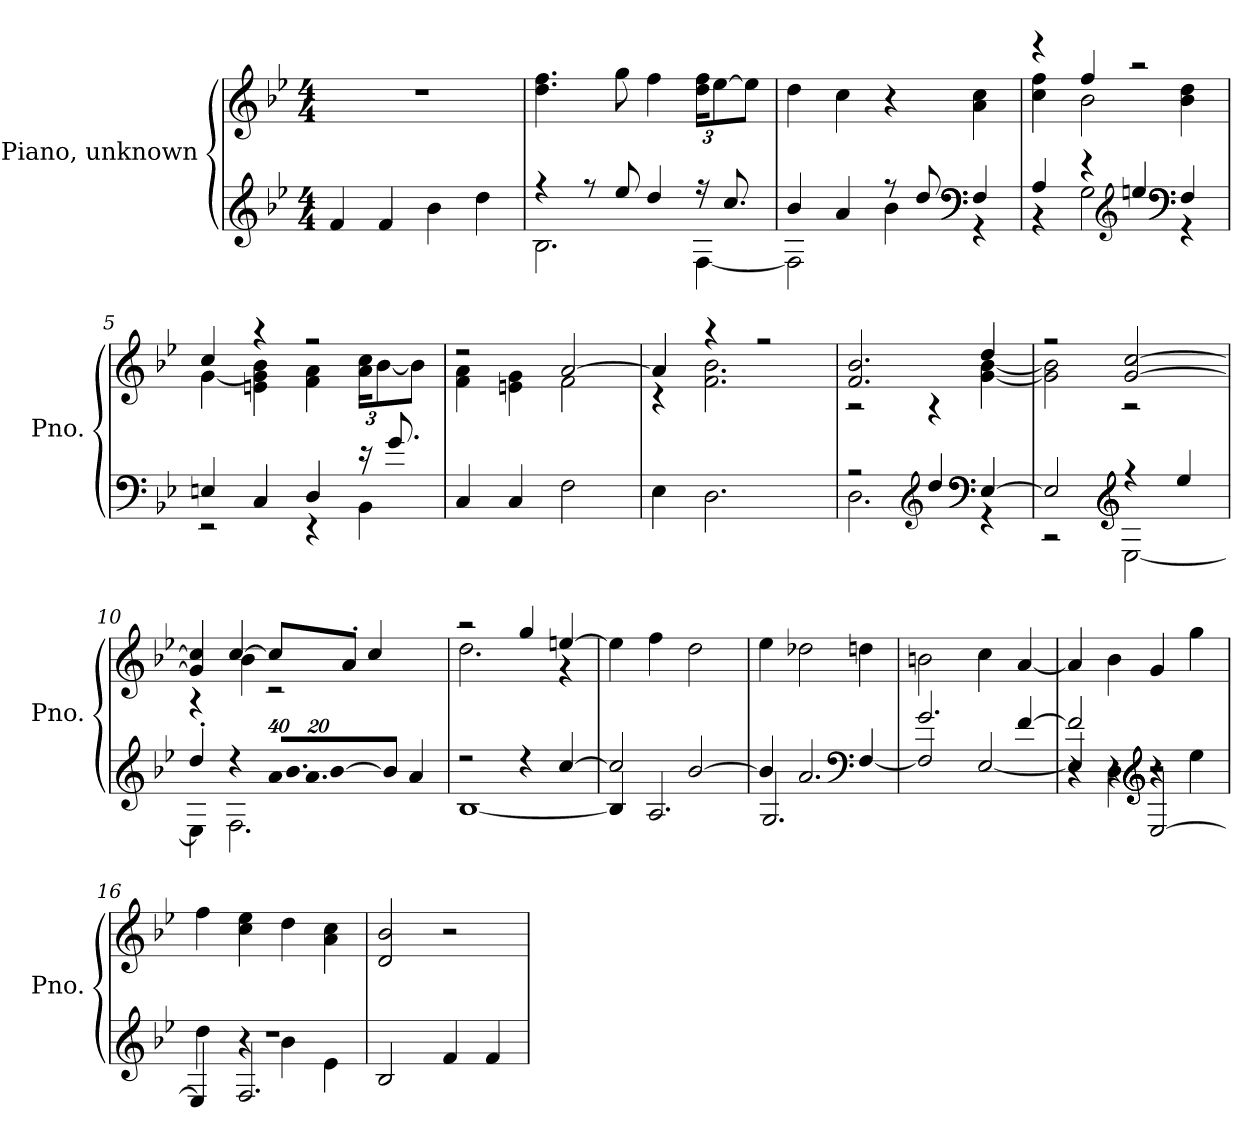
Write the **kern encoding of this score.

**kern	**kern
*part1	*part1
*staff2	*staff1
*I"Piano, unknown	*
*I'Pno.	*
*clefG2	*clefG2
*k[b-e-]	*k[b-e-]
*M4/4	*M4/4
*MM120	*MM120
=1	=1
4f/	1r
4f/	.
4b-\	.
4dd\	.
=2	=2
*^	*
4r	2.B-\	4.dd\ 4.ff\
8r	.	.
8ee-/	.	8gg\
4dd/	.	4ff\
*	*	*Xbrackettup
16r	[4F\	24dd\ 24ff\KL
.	.	[12ee-\
8.cc/	.	.
.	.	8ee-\J]
=3	=3	=3
4b-/	2F\]	4dd\
4a/	.	4cc\
8r	4b-\	4r
8dd/	.	.
*clefF4	*	*
4F/	4r	4a\ 4cc\
=4	=4	=4
*	*	*^
4A/	4r	4r	4cc\ 4ff\
4r	2G\	4ff/	2b-\
*clefG2	*	*	*
4een/	.	2r	.
*clefF4	*	*	*
4F/	4r	.	4b-\ 4dd\
=5	=5	=5	=5
4En/	2r	4cc/	[4g\
4C/	.	4r	4en\ 4g\] 4b-\
4D/	4r	2r	4f\ 4a\
16r	4BB-\	.	24a\ 24cc\KL
.	.	.	[12b-\
8.g/	.	.	.
.	.	.	8b-\J]
*v	*v	*	*
!!LO:LB:g=z	!!
=6	=6	=6
4C/	2r	4f\ 4a\
4C/	.	4en\ 4g\
2F\	[2a/	2f\
=7	=7	=7
4E-\	4a/]	4r
2.D\	4r	2.f\ 2.b-\
.	2r	.
=8	=8	=8
*^	*	*
2r	2.D\	2.f/ 2.b-/	2r
*clefG2	*	*	*
4dd/	.	.	4r
*clefF4	*	*	*
[4E-/	4r	4dd/	[4g\ [4b-\
=9	=9	=9	=9
2E-/]	2r	2r	2g\] 2b-\]
*clefG2	*	*	*
4r	[2E-\	[2g/ [2cc/	2r
4ee-/	.	.	.
=10	=10	=10	=10
4dd'/	4E-\]	4g/] 4cc/]	4r
4r	2.F\	[4cc/	4b-\
*Xbrackettup	*	*	*
!LO:N:vis=32	!	!	!
640%23a/LLL	.	8cc/L]	2r
!LO:N:vis=64.	!	!	!
640%17b-/L	.	.	.
!LO:N:vis=64.	!	!	!
640%17a/J	.	.	.
!LO:N:vis=32	!	!	!
[640%23b-/JJ	.	.	.
8b-/J]	.	8a'/J	.
4a/	.	4cc/	.
=11	=11	=11	=11
2r	[1B-	2r	2.dd\
4r	.	4gg/	.
[4cc/	.	[4een/	4r
*	*	*v	*v
!!LO:LB:g=z
=12	=12	=12
2cc/]	4B-/]	4ee\]
.	2.A/	4ff\
[2b-/	.	2dd\
=13	=13	=13
4b-/]	2.G/	4ee-\
2.a/	.	2dd-X\
*clefF4	*	*
.	[4F/	4ddn\
=14	=14	=14
2.g/	2F/]	2bn\
.	[2E-/	4cc\
[4f/	.	[4a/
=15	=15	=15
*	*^	*
2f/]	4r	4E-/]	4a/]
.	4D\	4r	4b-\
*clefG2	*	*	*
2r	4r	[2E-/	4g/
.	4ee-\	.	4gg\
=16	=16	=16	=16
1r	4dd\	4E-/]	4ff\
.	4r	2.F/	4cc\ 4ee-\
.	4b-\	.	4dd\
.	4e-\	.	4a\ 4cc\
*v	*v	*v	*
=17	=17
2B-/	2d/ 2b-/
4f/	2r
4f/	.
=	=
*-	*-
